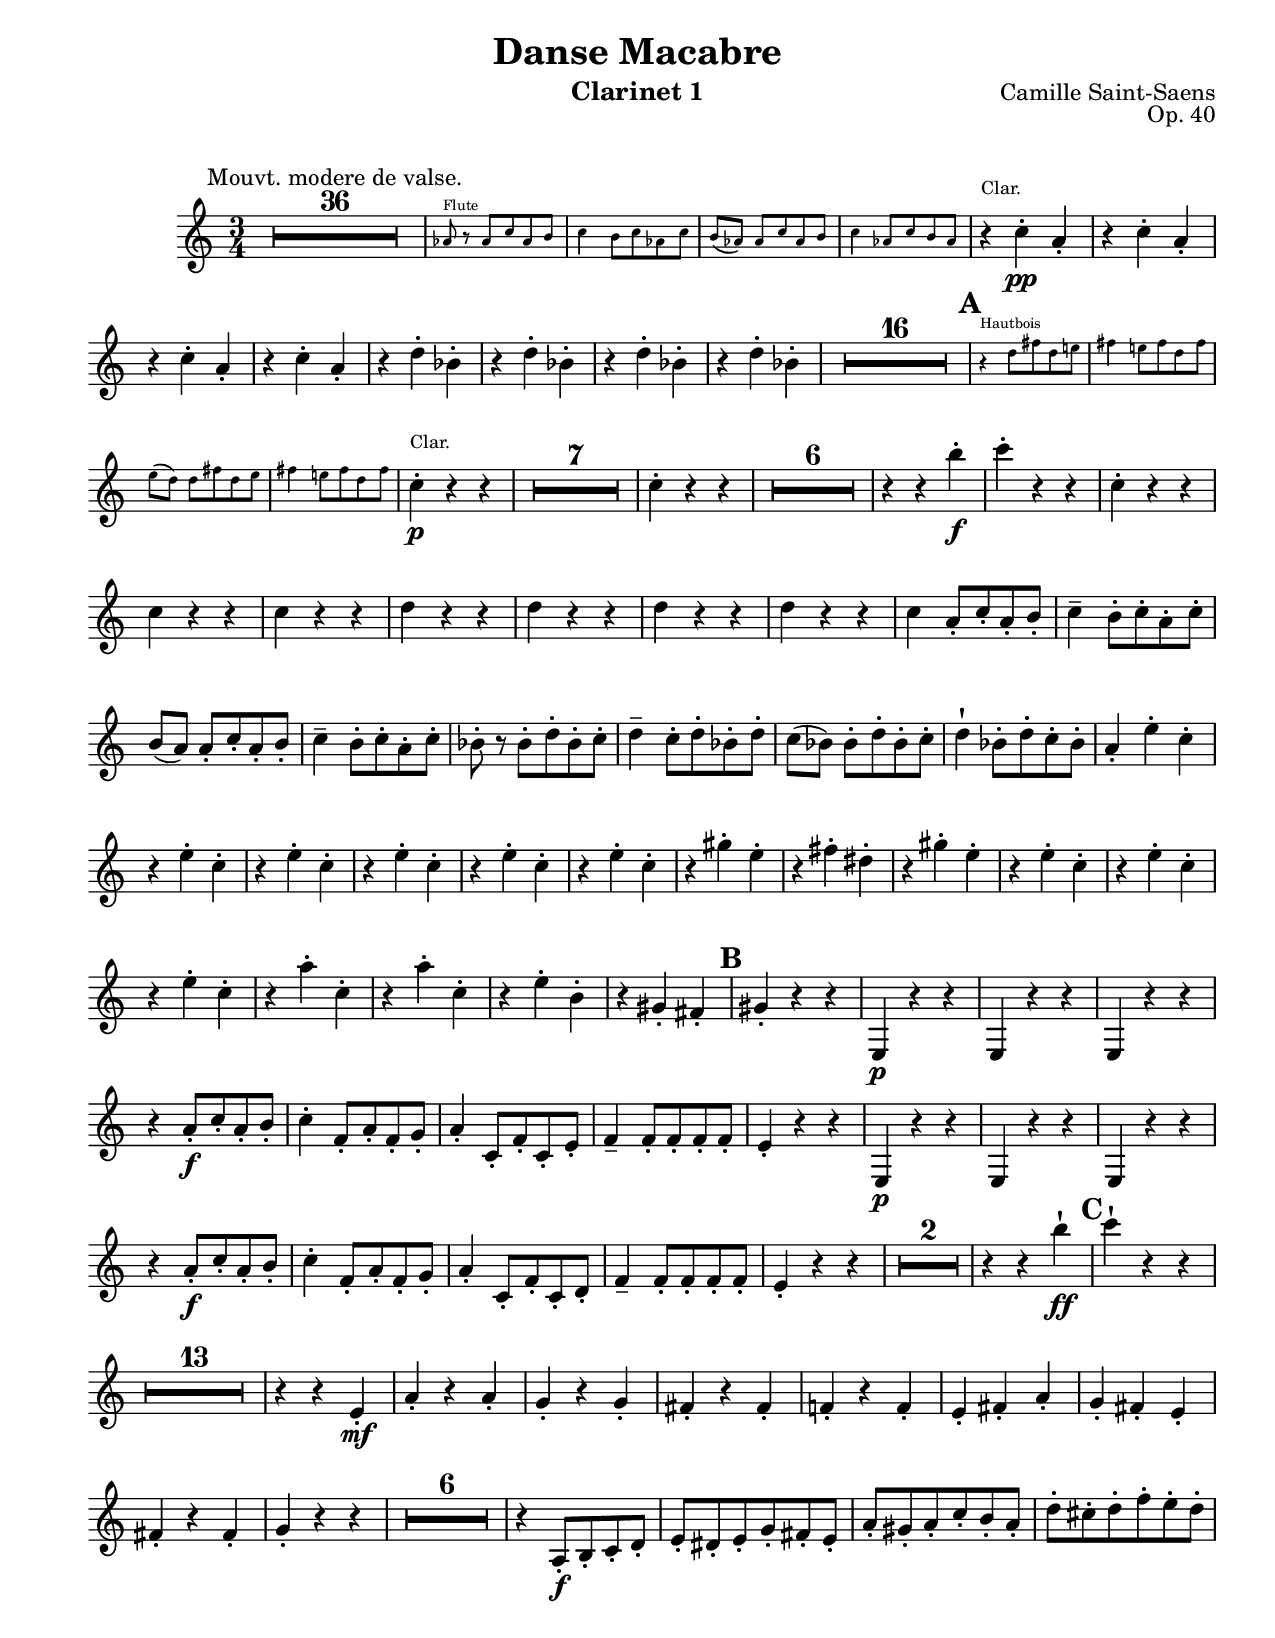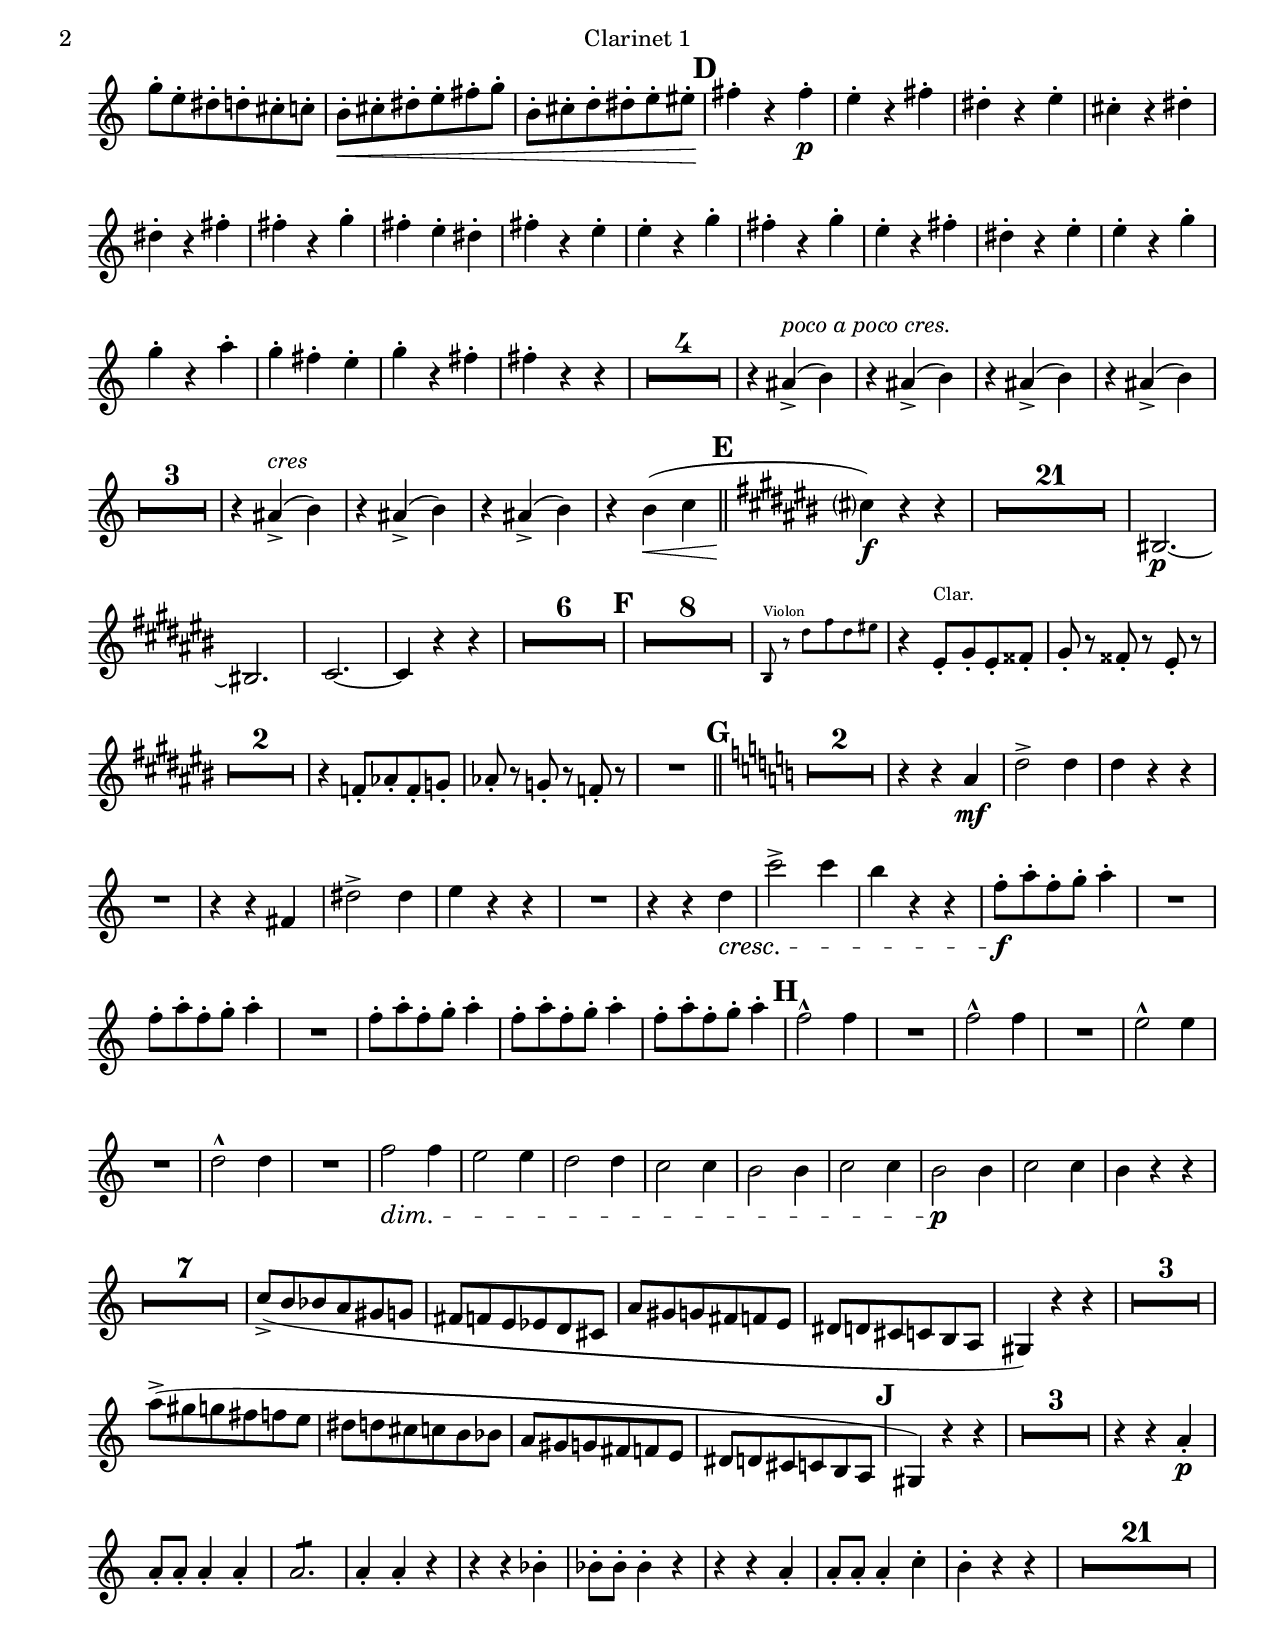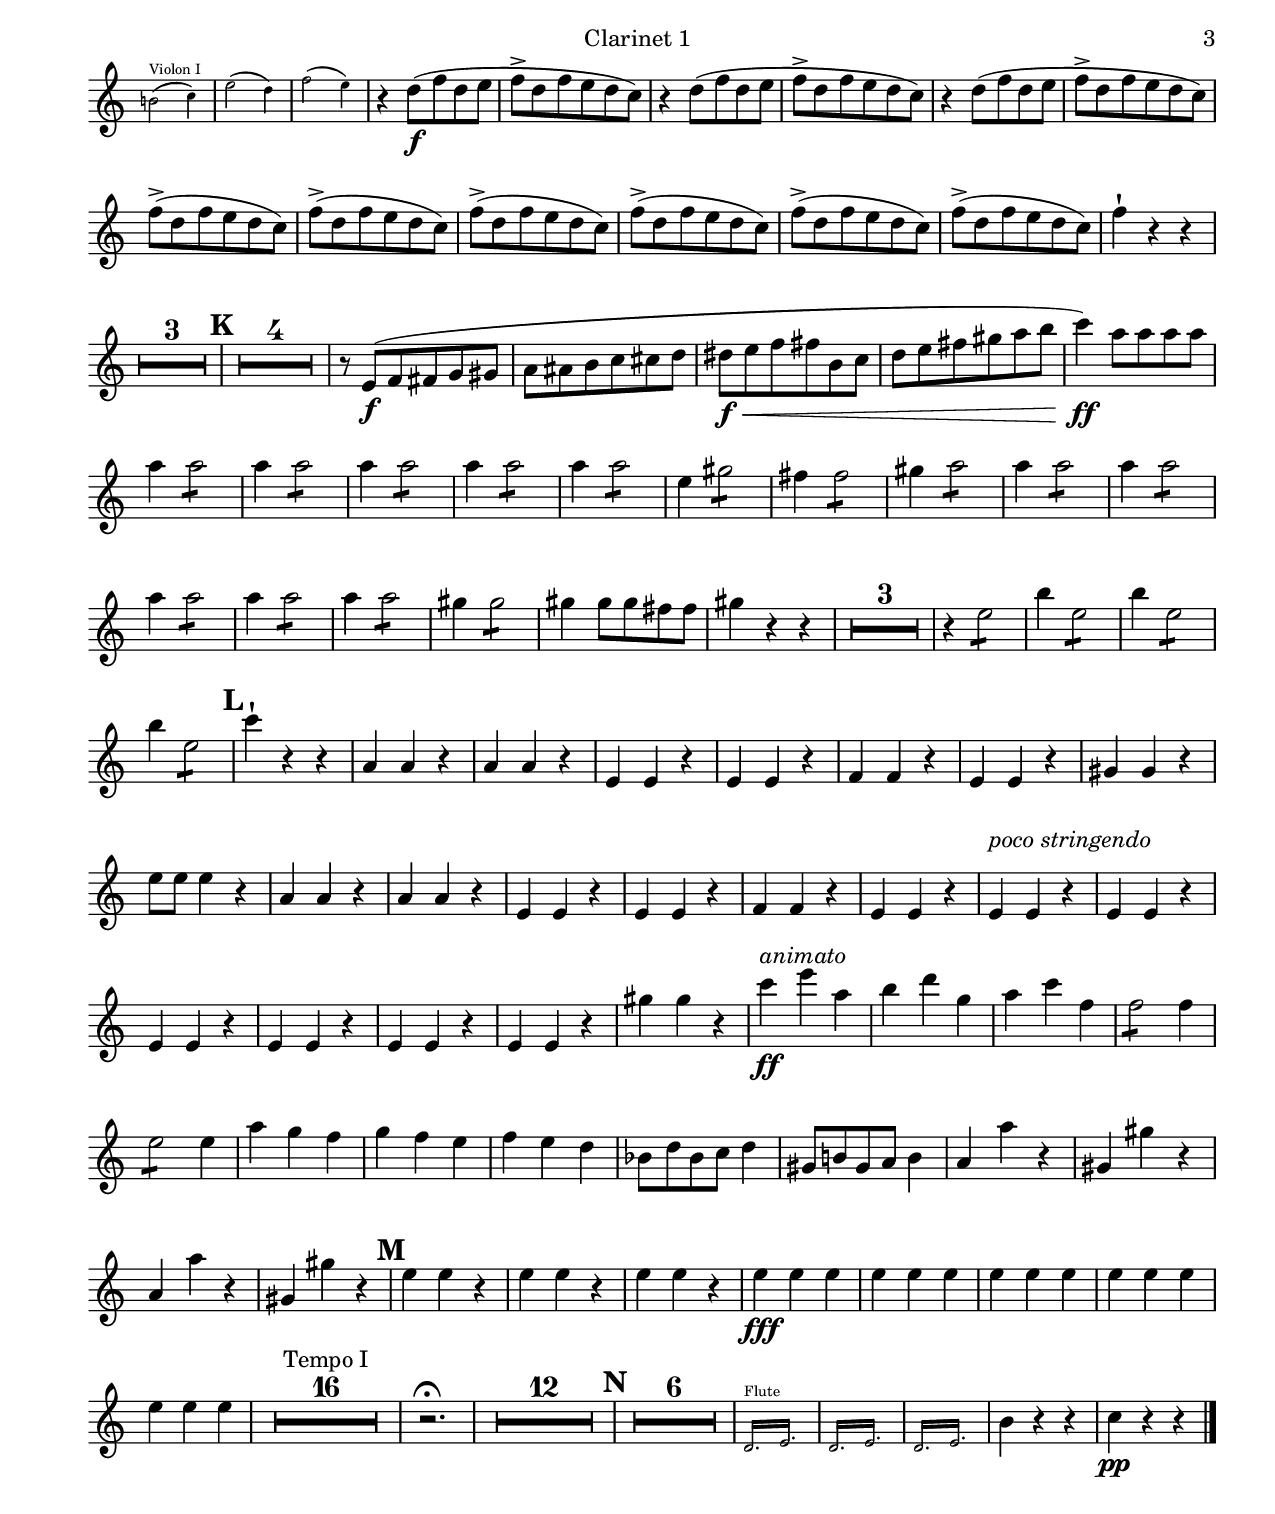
% This LilyPond file was generated by Rosegarden 14.06
\include "english.ly"
\version "2.18.0"
\header {
    composer = "Camille Saint-Saens"
    title = "Danse Macabre"
    opus = "Op. 40"
    instrument = "Clarinet 1"
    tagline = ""
}
#(set-global-staff-size 20)
#(set-default-paper-size "letter")
\paper {
%  system-system-spacing #'basic-distance = #14
}
global = { 
    \time 3/4
    \skip 2.*477  %% 1-477
}
globalTempo = {
    \override Score.MetronomeMark #'transparent = ##t
    \tempo 4 = 120  \skip 2.*477 
}
\score {
    << % common

    \context Staff = "track 1" << 
        \set Score.skipBars = ##t
        \set Staff.printKeyCancellation = ##f
        \new Voice \global
        \new Voice \globalTempo

        \context Voice = "voice 1" {
            \override Voice.TextScript #'padding = #2.0
            \override MultiMeasureRest #'expand-limit = 1
            \once \override Staff.TimeSignature #'style = #'() 
            \time 3/4
            
            \clef "treble"
            \key a \minor
            R2.*36 ^"Mouvt. modere de valse."  |
            <<
              \new CueVoice {
                af' 8 ^"Flute" r af'c''af' b'  |
                c'' 4 b' 8 c'' af' c''  |
                b' 8 [ ( af' ) ] af' c'' af' b'  |
                c'' 4 af' 8 c'' b' af'  |
              }
            >>
            r4 ^\markup { \tiny "Clar." } c'' -. \pp a' -.  |
            r4 c'' -. a' -.  |
            r4 c'' -. a' -.  |
            r4 c'' -. a' -.  |
%% 45
            r4 d'' -. bf' -.  |
            r4 d'' -. bf' -.  |
            r4 d'' -. bf' -.  |
            r4 d'' -. bf' -.  |
            R2.*16  |
            \mark \default
            <<
              \new CueVoice {
                r4 ^"Hautbois" d'' 8 fs'' d'' e''!  |
                fs'' 4 e''! 8 fs'' d'' fs''  |
                e'' 8 [ ( d'' ) ] d'' fs'' d'' e''  |
                fs'' 4 e''! 8 fs'' d'' fs''  |
              }
            >>
            c'' 4 -. \p ^\markup { \tiny "Clar." } r r  |
%% 70
            R2.*7  |
            c'' 4 -. r r  |
            R2.*6  |
            r4 r b'' -. \f  |
%% 85
            c''' 4 -. r r  |
            c'' 4 -. r r  |
            c'' 4 r r  |
            c'' 4 r r  |
            d'' 4 r r  |
%% 90
            d'' 4 r r  |
            d'' 4 r r  |
            d'' 4 r r  |
            c'' 4 a' 8 -. c'' -. a' -. b' -.  |
            c'' 4 -- b' 8 -. c'' -. a' -. c'' -.  |
%% 95
            b' 8 [ ( a' ) ] a' -. c'' -. a' -. b' -.  |
            c'' 4 -- b' 8 -. c'' -. a' -. c'' -.  |
            bf' 8 -. r bf' -. d'' -. bf' -. c'' -.  |
            d'' 4 -- c'' 8 -. d'' -. bf' -. d'' -.  |
            c'' 8 [ ( bf' ) ] bf' -. d'' -. bf' -. c'' -.  |
%% 100
            d'' 4 -! bf' 8 -. d'' -. c'' -. bf' -.  |
            a' 4 -. e'' -. c'' -.  |
            r4 e'' -. c'' -.  |
            r4 e'' -. c'' -.  |
            r4 e'' -. c'' -.  |
%% 105
            r4 e'' -. c'' -.  |
            r4 e'' -. c'' -.  |
            r4 gs'' -. e'' -.  |
            r4 fs'' -. ds'' -.  |
            r4 gs'' -. e'' -.  |
%% 110
            r4 e'' -. c'' -.  |
            r4 e'' -. c'' -.  |
            r4 e'' -. c'' -.  |
            r4 a'' -. c'' -.  |
            r4 a'' -. c'' -.  |
%% 115
            r4 e'' -. b' -.  |
            r4 gs' -. fs' -.  |
            \mark \default
            gs' 4 -. r r  |
            e 4 \p r r  |
            e 4 r r  |
%% 120
            e 4 r r  |
            r4 a' 8 -. \f c'' -. a' -. b' -.  |
            c'' 4 -. f' 8 -. a' -. f' -. g' -.  |
            a' 4 -. c' 8 -. f' -. c' -. e' -.  |
            f' 4 -- f' 8 -. f' -. f' -. f' -.  |
%% 125
            e' 4 -. r r  |
            e 4 \p r r  |
            e 4 r r  |
            e 4 r r  |
            r4 a' 8 -. \f c'' -. a' -. b' -.  |
%% 130
            c'' 4 -. f' 8 -. a' -. f' -. g' -.  |
            a' 4 -. c' 8 -. f' -. c' -. d' -.  |
            f' 4 -- f' 8 -. f' -. f' -. f' -.  |
            e' 4 -. r r  |
            R2.*2  |
            r4 r b'' -! \ff  |
            \mark \default
            c''' 4 -! r r  |
            R2.*13  |
            r4 r e' -. \mf  |
            a' 4 -. r a' -.  |
            g' 4 -. r g' -.  |
            fs' 4 -. r fs' -.  |
%% 155
            f'! 4 -. r f' -.  |
            e' 4 -. fs' -. a' -.  |
            g' 4 -. fs' -. e' -.  |
            fs' 4 -. r fs' -.  |
            g' 4 -. r r  |
%% 160
            R2.*6  |
            r4 a 8 -. \f b -. c' -. d' -.  |
            e' 8 -. ds' -. e' -. g' -. fs' -. e' -.  |
            a' 8 -. gs' -. a' -. c'' -. b' -. a' -.  |
            d'' 8 -. cs'' -. d'' -. f'' -. e'' -. d'' -.  |
%% 170
            g'' 8 -. e'' -. ds'' -. d'' -. cs'' -. c'' -.  |
            b' 8 -. \< cs'' -. ds'' -. e'' -. fs'' -. g'' -.  |
            b' 8 -. cs'' -. d'' -. ds'' -. e'' -. es'' -.  |
            \mark \default
            fs'' 4 -. \! r fs'' -. \p  |
            e'' 4 -. r fs'' -.  |
%% 175
            ds'' 4 -. r e'' -.  |
            cs'' 4 -. r ds'' -.  |
            ds'' 4 -. r fs'' -.  |
            fs'' 4 -. r g'' -.  |
            fs'' 4 -. e'' -. ds'' -.  |
%% 180
            fs'' 4 -. r e'' -.  |
            e'' 4 -. r g'' -.  |
            fs'' 4 -. r g'' -.  |
            e'' 4 -. r fs'' -.  |
            ds'' 4 -. r e'' -.  |
%% 185
            e'' 4 -. r g'' -.  |
            g'' 4 -. r a'' -.  |
            g'' 4 -. fs'' -. e'' -.  |
            g'' 4 -. r fs'' -.  |
            fs'' 4 -. r r  |
%% 190
            R2.*4  |
            r4 as' -> ^\markup { \italic "poco a poco cres." } ( b' )  |
%% 195
            r4 as' -> ( b' )  |
            r4 as' -> ( b' )  |
            r4 as' -> ( b' )  |
            R2.*3  |
            r4 as' -> ^\markup { \italic "cres" } ( b' )  |
            r4 as' -> ( b' )  |
            r4 as' -> ( b' )  |
            r4 b' \< ( c'' \bar "||"
%% 205
            \mark \default
            \key cs \major
            cs''? 4 \f ) r r  |
            R2.*21  |
            bs! 2. \p ~  |
            bs! 2.  |
            cs' 2. ~  |
%% 230
            cs' 4 r r  |
            R2.*6  |
            \mark \default
            R2.*8  |
            <<
              \new CueVoice {
                bs 8 ^"Violon" r ds'' fs'' ds'' es''!  |
              }
            >>
            r4 es' 8 -. ^\markup { \tiny "Clar." } gs' -. es' -. fss' -.  |
            gs' 8 -. r fss' -. r es' -. r  |
            R2.*2  |
%% 250
            r4 f' 8 -. af' -. f' -. g' -.  |
            af' 8 -. r g' -. r f' -. r  |
            R2. \bar "||"
            \mark \default
            \key a \minor
            R2.*2  |
%% 255
            r4 r a' \mf  |
            d'' 2 -> d'' 4  |
            d'' 4 r r  |
            R2.  |
            r4 r fs'  |
%% 260
            ds'' 2 -> ds'' 4  |
            e'' 4 r r  |
            R2.  |
            r4 r d'' \cresc  |
            c''' 2 -> c''' 4  |
%% 265
            b'' 4 r r  |
            f'' 8 -. \f a'' -. f'' -. g'' -. a'' 4 -.  |
            R2.  |
            f'' 8 -. a'' -. f'' -. g'' -. a'' 4 -.  |
            R2.  |
%% 270
            f'' 8 -. a'' -. f'' -. g'' -. a'' 4 -.  |
            f'' 8 -. a'' -. f'' -. g'' -. a'' 4 -.  |
            f'' 8 -. a'' -. f'' -. g'' -. a'' 4 -.  |
            \mark \default
            f'' 2 -^ f'' 4  |
            R2.  |
%% 275
            f'' 2 -^ f'' 4  |
            R2.  |
            e'' 2 -^ e'' 4  |
            R2.  |
            d'' 2 -^ d'' 4  |
%% 280
            R2.  |
            f'' 2 \dim f'' 4  |
            e'' 2 e'' 4  |
            d'' 2 d'' 4  |
            c'' 2 c'' 4  |
%% 285
            b' 2 b' 4  |
            c'' 2 c'' 4  |
            b' 2 \p b' 4  |
            c'' 2 c'' 4  |
            b' 4 r r  |
%% 290
            R2.*7  |
            c'' 8 -> ( b' bf' a' gs' g'  |
            fs' 8 f' e' ef' d' cs'  |
            a' 8 gs' g' fs' f' e'  |
%% 300
            ds' 8 d' cs' c' b a  |
            gs 4 ) r r  |
            R2.*3  |
%% 305
            a'' 8 -> ( gs'' g'' fs'' f'' e''  |
            ds'' 8 d'' cs'' c'' b' bf'  |
            a' 8 gs' g' fs' f' e'  |
            ds' 8 d' cs' c' b a  |
            \mark \default
            gs 4 ) r r  |
%% 310
            R2.*3  |
            r4 r a' -. \p  |
            a' 8 -. a' -. a' 4 -. a' -.  |
%% 315
            a' 2.:8  |
            a' 4 -. a' -. r  |
            r4 r bf' -.  |
            bf' 8 -. bf' -. bf' 4 -. r  |
            r4 r a' -.  |
%% 320
            a' 8 -. a' -. a' 4 -. c'' -.  |
            b' 4 -. r r  |
            R2.*21  |
            <<
              \new CueVoice {
                b'! 2 ^"Violon I" ( c'' 4 )  |
                e'' 2 ( d'' 4 )  |
                f'' 2 ( e'' 4 )  |
              }
            >>
            r4 d'' 8 \f ( f'' d'' e''  |
            f'' 8 -> d'' f'' e'' d'' c'' )  |
            r4 d'' 8 ( f'' d'' e''  |
            f'' 8 -> d'' f'' e'' d'' c'' )  |
%% 350
            r4 d'' 8 ( f'' d'' e''  |
            f'' 8 -> d'' f'' e'' d'' c'' )  |
            f'' 8 -> ( d'' f'' e'' d'' c'' )  |
            f'' 8 -> ( d'' f'' e'' d'' c'' )  |
            f'' 8 -> ( d'' f'' e'' d'' c'' )  |
%% 355
            f'' 8 -> ( d'' f'' e'' d'' c'' )  |
            f'' 8 -> ( d'' f'' e'' d'' c'' )  |
            f'' 8 -> ( d'' f'' e'' d'' c'' )  |
            f'' 4 -! r r  |
            R2.*3  |
            \mark \default
            R2.*4  |
            r8 e' \f ( f' fs' g' gs'  |
            a' 8 as' b' c'' cs'' d''  |
            ds'' 8 \f \< e'' f'' fs'' b' c''  |
            d'' 8 e'' fs'' gs'' a'' b''  |
%% 370
            c''' 4 \ff ) a'' 8 a'' a'' a''  |
            a'' 4 a'' 2:8  |
            a'' 4 a'' 2:8  |
            a'' 4 a'' 2:8  |
            a'' 4 a'' 2:8  |
%% 375
            a'' 4 a'' 2:8  |
            e'' 4 gs'' 2:8  |
            fs'' 4 fs'' 2:8  |
            gs'' 4 a'' 2:8  |
            a'' 4 a'' 2:8  |
%% 380
            a'' 4 a'' 2:8  |
            a'' 4 a'' 2:8  |
            a'' 4 a'' 2:8  |
            a'' 4 a'' 2:8  |
            gs'' 4 gs'' 2:8  |
%% 385
            gs'' 4 gs'' 8 gs'' fs'' fs''  |
            gs'' 4 r r  |
            R2.*3  |
%% 390
            r4 e'' 2:8  |
            b'' 4 e'' 2:8  |
            b'' 4 e'' 2:8  |
            b'' 4 e'' 2:8  |
            \mark \default
            c''' 4 -! r 4 r  |
%% 395
            a' 4 a' r  |
            a' 4 a' r  |
            e' 4 e' r  |
            e' 4 e' r  |
            f' 4 f' r  |
%% 400
            e' 4 e' r  |
            gs' 4 gs' r  |
            e'' 8 e'' e'' 4 r  |
            a' 4 a' r  |
            a' 4 a' r  |
%% 405
            e' 4 e' r  |
            e' 4 e' r  |
            f' 4 f' r  |
            e' 4 e' r  |
            e' 4 ^\markup { \italic "poco stringendo" } e' r  |
%% 410
            e' 4 e' r  |
            e' 4 e' r  |
            e' 4 e' r  |
            e' 4 e' r  |
            e' 4 e' r  |
%% 415
            gs'' 4 gs'' r  |
            c''' 4 \ff ^\markup { \italic "animato" } e''' a''  |
            b'' 4 d''' g''  |
            a'' 4 c''' f''  |
            f'' 2:8 f'' 4  |
%% 420
            e'' 2:8 e'' 4  |
            a'' 4 g'' f''  |
            g'' 4 f'' e''  |
            f'' 4 e'' d''  |
            bf' 8 d'' bf' c'' d'' 4  |
%% 425
            gs' 8 b'! gs' a' b' 4  |
            a' 4 a'' r  |
            gs' 4 gs'' r  |
            a' 4 a'' r  |
            gs' 4 gs'' r  |
%% 430
            \mark \default
            e'' 4 e'' r  |
            e'' 4 e'' r  |
            e'' 4 e'' r  |
            e'' 4 \fff e'' e''  |
            e'' 4 e'' e''  |
%% 435
            e'' 4 e'' e''  |
            e'' 4 e'' e''  |
            e'' 4 e'' e''  |
            R2.*16 ^"Tempo I"  |
            r2. \fermata  |
            R2.*12  |
            \mark \default
            R2.*6  |
            <<
              \new CueVoice {
                \repeat tremolo 6 { d' 16 ^"Flute" e' }  |
                \repeat tremolo 6 { d' 16 e' }  |
                \repeat tremolo 6 { d' 16 e' }  |
              }
            >>
            b' 4 r r  |
            c'' 4 \pp r r  |
            \bar "|."
        } % Voice
    >> % Staff (final) ends

>> % notes

\layout {
    indent = 2.0\cm
    short-indent = 0.5\cm
    \context { \Staff \RemoveEmptyStaves }
    \context { \Score
      \override SpacingSpanner #'base-shortest-duration = #(ly:make-moment 1 8)
    }
    \context { \Score \remove "Bar_number_engraver" }
}
} % score
